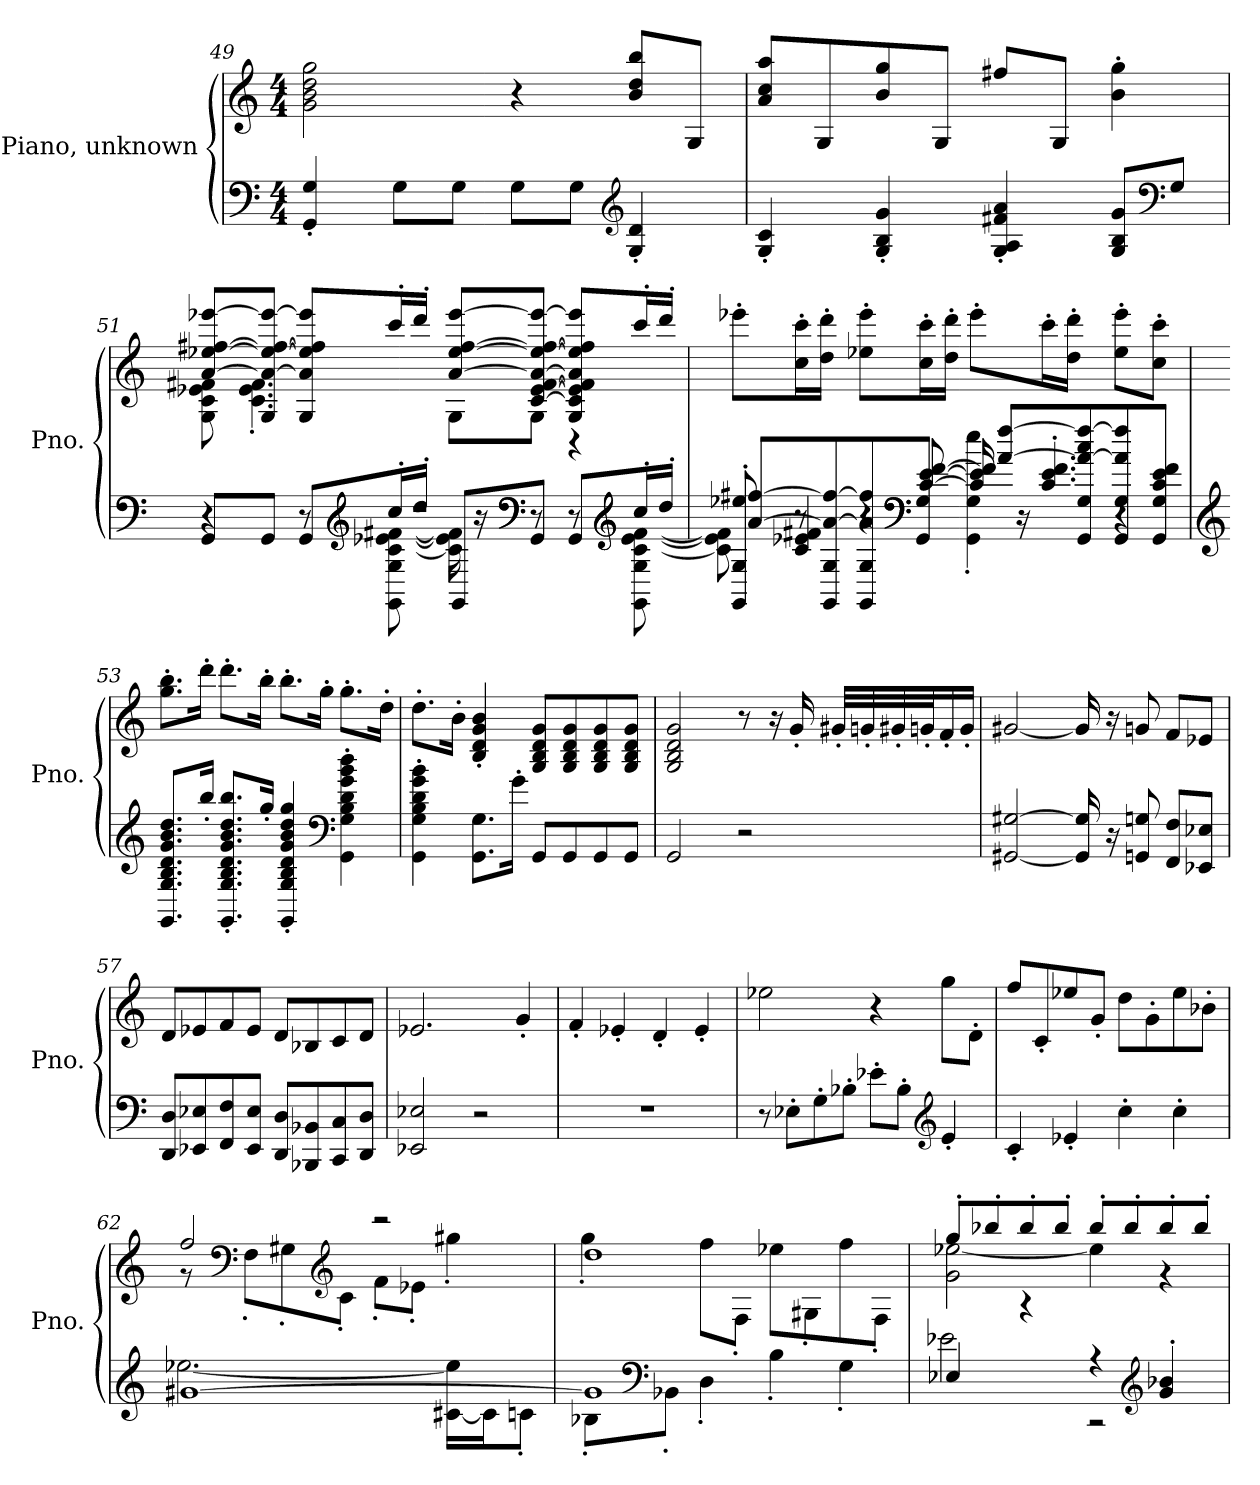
**kern	**kern
*part1	*part1
*staff2	*staff1
*I"Piano, unknown	*
*I'Pno.	*
*clefF4	*clefG2
*k[]	*k[]
*M4/4	*M4/4
=49	=49
4GG/' 4G/'	2g\ 2b\ 2dd\ 2gg\
8G\L	.
8G\J	.
8G\L	4r
8G\J	.
*clefG2	*
4G/' 4d/'	8b/ 8dd/ 8bb/L
.	8G/J
=50	=50
4G/' 4c/'	8a/ 8cc/ 8aa/L
.	8G/
4G/' 4B/' 4g/'	8b/ 8gg/
.	8G/J
4G/' 4A/' 4f#X/' 4a/'	8ff#X/L
.	8G/J
8G/ 8B/ 8g/L	4b\' 4gg\'
*clefF4	*
8G/J	.
!!LO:LB:g=z
=51	=51
*^	*^
*	*^	*	*
1r	4r	8GG/L	[8a/ [8ee-X/ [8ff#X/ [8eee-X/L	8G\ 8c\ 8e-X\ 8f#X\
.	.	8GG/J	8G/ 8a/_ 8ee-/_ 8ff#/_ 8eee-/_J	4.c\' 4.e-\' 4.f#\'
.	8r	8GG/L	8G/ 8a/] 8ee-/] 8ff#/] 8eee-/]L	.
*clefG2	*	*	*	*
.	8GG\ 8G\ [8c\ [8e-X\ [8f#X\	16cc'/L	16ccc'/L	.
.	.	16dd'/JJ	16ddd'/JJ	.
.	16c\] 16e-\] 16f#\]	8GG/L	[8a/ [8ee-/ [8ff#/ [8eee-/L	8G\L
.	16r	.	.	.
*clefF4	*	*	*	*
.	8r	8GG/J	[8c/ [8e-/ [8f#/ 8a/_ 8ee-/_ 8ff#/_ 8eee-/_J	8G\J
.	8r	8GG/L	8G/ 8c/] 8e-/] 8f#/] 8a/] 8ee-/] 8ff#/] 8eee-/]L	4r
*clefG2	*	*	*	*
.	8GG\ 8G\ [8c\ [8e-\ [8f#\	16cc'/L	16ccc'/L	.
.	.	16dd'/JJ	16ddd'/JJ	.
*	*	*	*v	*v
!!LO:PB:g=z
=52	=52	=52	=52
8GG/' 8G/' 8ee-X/'	8c\] 8e-\] 8f#\]	[8a/ [8ff#X/L	8eee-X'\L
4c/ 4e-X/ 4f#X/	8r	8GG/ 8G/ 8a/_ 8ff#/_	16cc\' 16ccc\'L
.	.	.	16dd\' 16ddd\'JJ
.	4r	8GG/ 8G/ 8a/] 8ff#/]	8ee-X\' 8eee-\'L
*clefF4	*	*	*
[8c/ [8e-/ [8f#/	.	8GG/ 8G/J	16cc\' 16ccc\'L
.	.	.	16dd\' 16ddd\'JJ
16c/] 16e-/] 16f#/]	4GG\' 4G\' 4ee-\'	[8a/ [8ff#/L	8eee-'\L
16r	.	.	.
4.c/' 4.e-/' 4.f#/'	.	8GG/ 8G/ 8a/_ 8cc/ 8ff#/_	16ccc'\L
.	.	.	16dd\' 16ddd\'JJ
.	4r	8GG/ 8G/ 8a/] 8ff#/]	8ee-\' 8eee-\'L
.	.	8GG/ 8G/ 8c/ 8e-/ 8f#/J	8cc\' 8ccc\'J
*v	*v	*v	*
=53	=53
*clefG2	*
8.GG/ 8.G/ 8.B/ 8.d/ 8.g/ 8.b/ 8.dd/L	8.gg\' 8.bb\'L
16bb'/Jk	16ddd'\Jk
8.GG/' 8.G/' 8.B/' 8.d/' 8.g/' 8.b/' 8.dd/' 8.bb/'L	8.ddd'\L
16gg'/Jk	16bb'\Jk
4GG/' 4G/' 4B/' 4d/' 4g/' 4b/' 4dd/' 4gg/'	8.bb'\L
.	16gg'\Jk
*clefF4	*
4GG\' 4G\' 4B\' 4d\' 4g\' 4b\' 4dd\'	8.gg'\L
.	16dd'\Jk
!!LO:LB:g=z
=54	=54
4GG\' 4G\' 4B\' 4d\' 4g\' 4b\'	8.dd'\L
.	16b'\Jk
8.GG\ 8.G\L	4B/' 4d/' 4g/' 4b/'
16g'\Jk	.
8GG/L	8G/ 8B/ 8d/ 8g/L
8GG/	8G/ 8B/ 8d/ 8g/
8GG/	8G/ 8B/ 8d/ 8g/
8GG/J	8G/ 8B/ 8d/ 8g/J
=55	=55
2GG/	2G/ 2B/ 2d/ 2g/
2r	8r
.	16r
.	16g'/
.	32g#X'/LLL
.	32gn'/
.	32g#X'/
.	32gn'/J
.	16f'/
.	16g'/JJ
=56	=56
[2GG#X/ [2G#X/	[2g#X/
16GG#/] 16G#/]	16g#/]
16r	16r
8GGn/ 8Gn/	8gn/
8FF/ 8F/L	8f/L
8EE-X/ 8E-X/J	8e-X/J
=57	=57
8DD/ 8D/L	8d/L
8EE-X/ 8E-X/	8e-X/
8FF/ 8F/	8f/
8EE-/ 8E-/J	8e-/J
8DD/ 8D/L	8d/L
8BBB-X/ 8BB-X/	8B-X/
8CC/ 8C/	8c/
8DD/ 8D/J	8d/J
!!LO:LB:g=z
=58	=58
2EE-X/ 2E-X/	2.e-X/
2r	.
.	4g'/
=59	=59
1r	4f'/
.	4e-X'/
.	4d'/
.	4e-'/
=60	=60
8r	2ee-X\
8E-X'\L	.
8G'\	.
8B-X'\J	.
8e-X'\L	4r
8B-'\J	.
*clefG2	*
4e-'/	8gg\L
.	8d'\J
=61	=61
4c'/	8ff/L
.	8c'/
4e-X'/	8ee-X/
.	8g'/J
4cc'\	8dd\L
.	8g'\
4cc'\	8ee-\
.	8b-X'\J
!!LO:LB:g=z
=62	=62
*^	*^
[1g#X	[2.ee-X\	2ff/	8r
*	*	*clefF4	*
.	.	.	8F'\L
.	.	.	8G#X'\
*	*	*clefG2	*
.	.	.	8c'\J
.	.	2r	8f'\L
.	.	.	8e-X'\J
.	[16c#X\ 16ee-\]LL	.	4gg#X'\
.	16c#\J]	.	.
.	8cn'\J	.	.
=63	=63	=63	=63
1g#]	8B-X'\L	1dd	4gg'\
*clefF4	*	*	*
.	8BB-X'\J	.	.
.	4D'\	.	8ff\L
.	.	.	8F'\J
.	4B-'\	.	8ee-X\L
.	.	.	8G#X'\
.	4G'\	.	8ff\
.	.	.	8F'\J
=64	=64	=64	=64
4E-X/	2e-X\	8gg'/L	2g\ [2ee-X\
.	.	8bb-X'/	.
4r	.	8bb-'/	.
.	.	8bb-'/J	.
4r	2r	8bb-'/L	4ee-\]
.	.	8bb-'/	.
*clefG2	*	*	*
4g/' 4b-X/'	.	8bb-'/	4r
.	.	8bb-'/J	.
*v	*v	*	*
*	*v	*v
=	=
*-	*-
